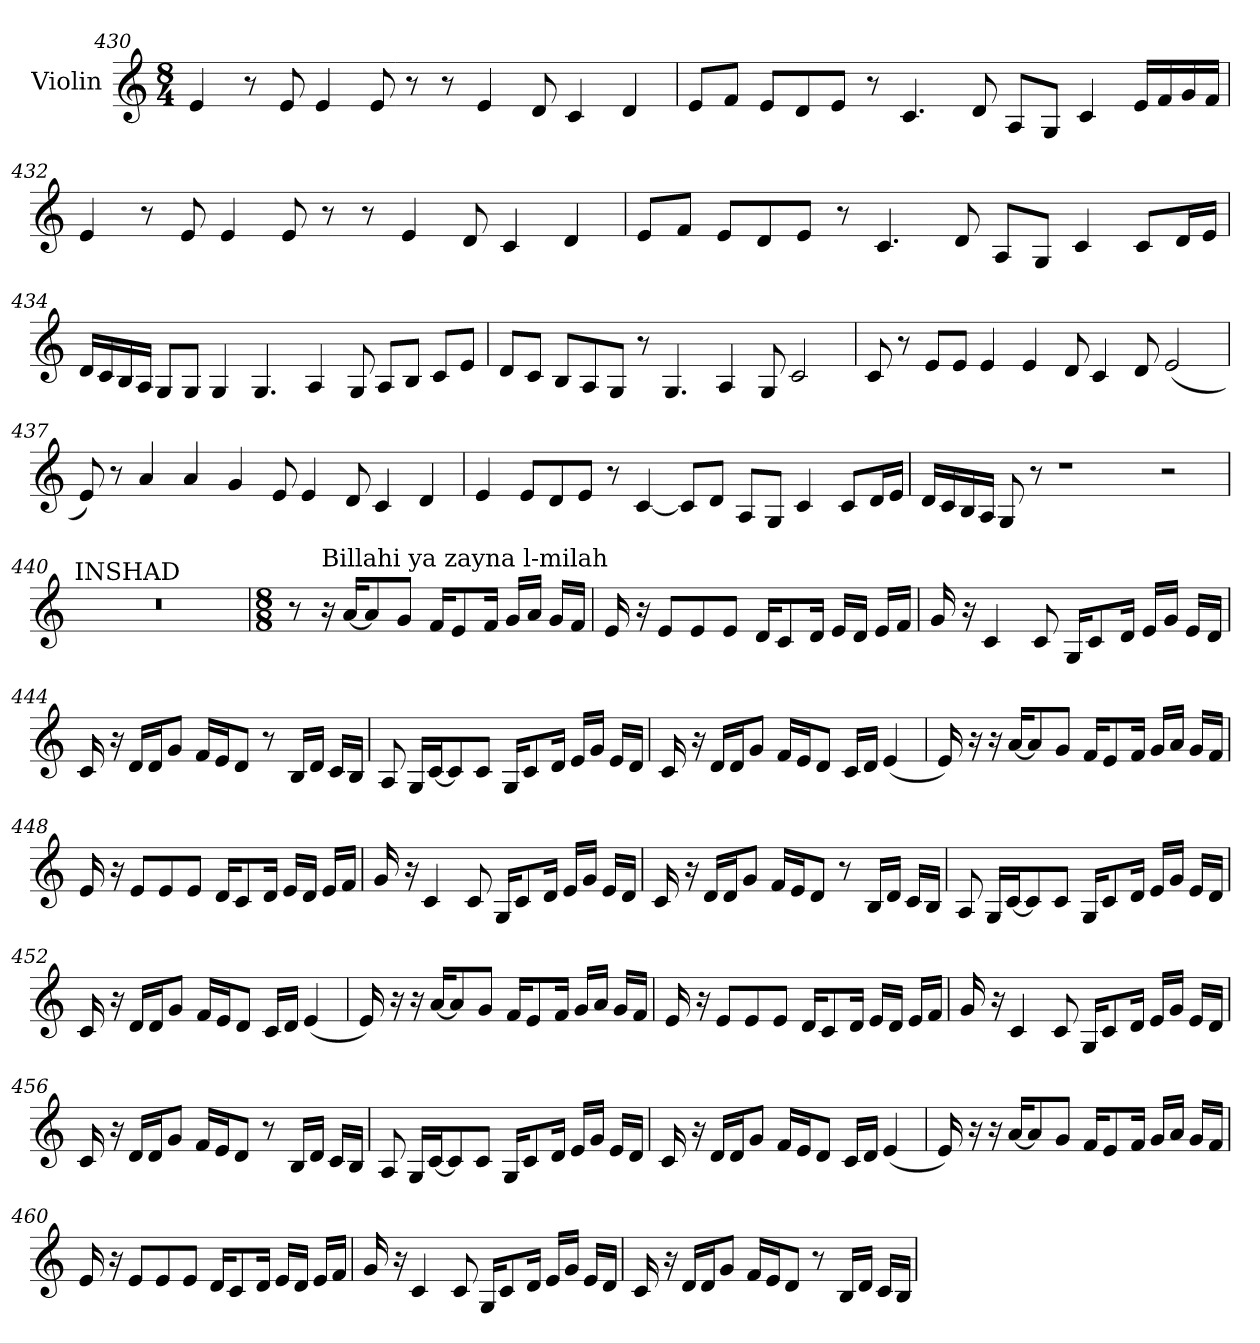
**kern
*part1
*staff1
*I"Violin
*clefG2
*k[]
*C:
*M8/4
=430
4e/
8r
8e/
4e/
8e/
8r
8r
4e/
8d/
4c/
4d/
!!LO:PB:g=z
=431
8e/L
8f/J
8e/L
8d/
8e/J
8r
4.c/
8d/
8A/L
8G/J
4c/
16e/LL
16f/
16g/
16f/JJ
!!LO:PB:g=z
=432
4e/
8r
8e/
4e/
8e/
8r
8r
4e/
8d/
4c/
4d/
!!LO:PB:g=z
=433
8e/L
8f/J
8e/L
8d/
8e/J
8r
4.c/
8d/
8A/L
8G/J
4c/
8c/L
16d/L
16e/JJ
!!LO:PB:g=z
=434
16d/LL
16c/
16B/
16A/JJ
8G/L
8G/J
4G/
4.G/
4A/
8G/
8A/L
8B/J
8c/L
8e/J
!!LO:PB:g=z
=435
8d/L
8c/J
8B/L
8A/
8G/J
8r
4.G/
4A/
8G/
2c/
!!LO:PB:g=z
=436
8c/
8r
8e/L
8e/J
4e/
4e/
8d/
4c/
8d/
(2e/
!!LO:PB:g=z
=437
8e/)
8r
4a/
4a/
4g/
8e/
4e/
8d/
4c/
4d/
!!LO:PB:g=z
=438
4e/
8e/L
8d/
8e/J
8r
[4c/
8c/L]
8d/J
8A/L
8G/J
4c/
8c/L
16d/L
16e/JJ
!!LO:PB:g=z
=439
16d/LL
16c/
16B/
16A/JJ
8G/
8r
1r
2r
=440
!LO:TX:a:t=INSHAD
0r
!!LO:PB:g=z
=441
*M8/8
*MM60
8r
!LO:TX:a:t=Billahi ya zayna l-milah
16r
[16a/KL
8a/]
8g/J
16f/KL
8e/
16f/Jk
16g/LL
16a/JJ
16g/LL
16f/JJ
!!LO:PB:g=z
=442
16e/
16r
8e/L
8e/
8e/J
16d/KL
8c/
16d/Jk
16e/LL
16d/JJ
16e/LL
16f/JJ
=443
16g/
16r
4c/
8c/
16G/KL
8c/
16d/Jk
16e/LL
16g/JJ
16e/LL
16d/JJ
!!LO:PB:g=z
=444
16c/
16r
16d/LL
16d/J
8g/J
16f/LL
16e/J
8d/J
8r
16B/LL
16d/JJ
16c/LL
16B/JJ
!!LO:PB:g=z
=445
8A/
16G/LL
[16c/J
8c/]
8c/J
16G/KL
8c/
16d/Jk
16e/LL
16g/JJ
16e/LL
16d/JJ
=446
16c/
16r
16d/LL
16d/J
8g/J
16f/LL
16e/J
8d/J
16c/LL
16d/JJ
(4e/
!!LO:PB:g=z
=447
16e/)
16r
16r
[16a/KL
8a/]
8g/J
16f/KL
8e/
16f/Jk
16g/LL
16a/JJ
16g/LL
16f/JJ
!!LO:PB:g=z
=448
16e/
16r
8e/L
8e/
8e/J
16d/KL
8c/
16d/Jk
16e/LL
16d/JJ
16e/LL
16f/JJ
=449
16g/
16r
4c/
8c/
16G/KL
8c/
16d/Jk
16e/LL
16g/JJ
16e/LL
16d/JJ
=450
16c/
16r
16d/LL
16d/J
8g/J
16f/LL
16e/J
8d/J
8r
16B/LL
16d/JJ
16c/LL
16B/JJ
!!LO:PB:g=z
=451
8A/
16G/LL
[16c/J
8c/]
8c/J
16G/KL
8c/
16d/Jk
16e/LL
16g/JJ
16e/LL
16d/JJ
=452
16c/
16r
16d/LL
16d/J
8g/J
16f/LL
16e/J
8d/J
16c/LL
16d/JJ
(4e/
!!LO:PB:g=z
=453
16e/)
16r
16r
[16a/KL
8a/]
8g/J
16f/KL
8e/
16f/Jk
16g/LL
16a/JJ
16g/LL
16f/JJ
!!LO:PB:g=z
=454
16e/
16r
8e/L
8e/
8e/J
16d/KL
8c/
16d/Jk
16e/LL
16d/JJ
16e/LL
16f/JJ
=455
16g/
16r
4c/
8c/
16G/KL
8c/
16d/Jk
16e/LL
16g/JJ
16e/LL
16d/JJ
!!LO:PB:g=z
=456
16c/
16r
16d/LL
16d/J
8g/J
16f/LL
16e/J
8d/J
8r
16B/LL
16d/JJ
16c/LL
16B/JJ
!!LO:PB:g=z
=457
8A/
16G/LL
[16c/J
8c/]
8c/J
16G/KL
8c/
16d/Jk
16e/LL
16g/JJ
16e/LL
16d/JJ
=458
16c/
16r
16d/LL
16d/J
8g/J
16f/LL
16e/J
8d/J
16c/LL
16d/JJ
(4e/
!!LO:PB:g=z
=459
16e/)
16r
16r
[16a/KL
8a/]
8g/J
16f/KL
8e/
16f/Jk
16g/LL
16a/JJ
16g/LL
16f/JJ
!!LO:PB:g=z
=460
16e/
16r
8e/L
8e/
8e/J
16d/KL
8c/
16d/Jk
16e/LL
16d/JJ
16e/LL
16f/JJ
=461
16g/
16r
4c/
8c/
16G/KL
8c/
16d/Jk
16e/LL
16g/JJ
16e/LL
16d/JJ
!!LO:PB:g=z
=462
16c/
16r
16d/LL
16d/J
8g/J
16f/LL
16e/J
8d/J
8r
16B/LL
16d/JJ
16c/LL
16B/JJ
=
*-
